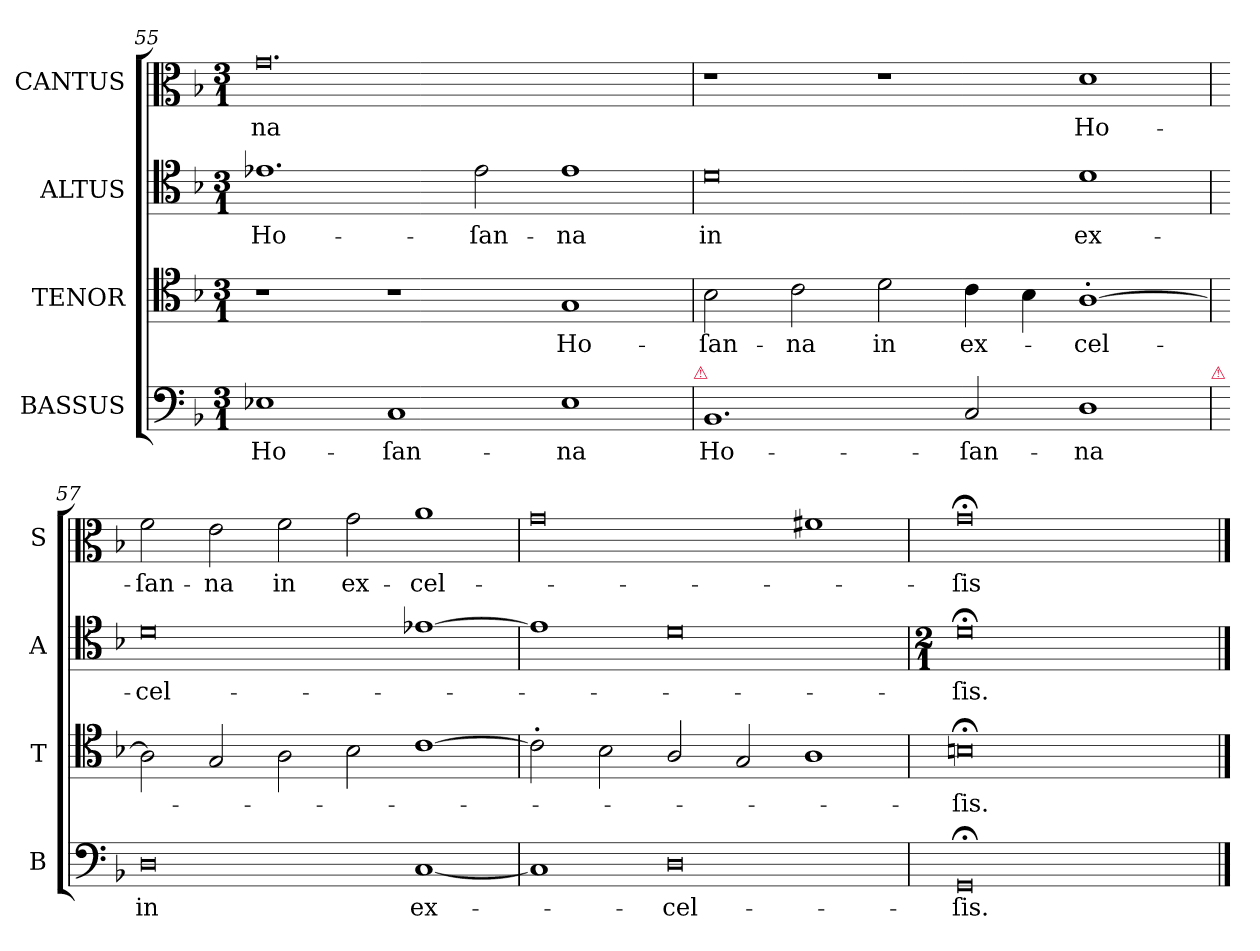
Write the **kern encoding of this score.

**kern	**text	**kern	**text	**kern	**text	**kern	**text
*part4	*part4	*part3	*part3	*part2	*part2	*part1	*part1
*staff4	*staff4	*staff3	*staff3	*staff2	*staff2	*staff1	*staff1
*I"BASSUS	*	*I"TENOR	*	*I"ALTUS	*	*I"CANTUS	*
*I'B	*	*I'T	*	*I'A	*	*I'S	*
*clefF4	*	*clefC4	*	*clefC4	*	*clefC3	*
*k[b-]	*	*k[b-]	*	*k[b-]	*	*k[b-]	*
*M3/1	*	*M3/1	*	*M3/1	*	*M3/1	*
=55	=55	=55	=55	=55	=55	=55	=55
!	!LO:LY:i	!	!	!	!LO:LY:i	!	!LO:LY:i
1E-X	Ho-	1r	.	1.e-X	Ho-	0.g	-na
!	!LO:LY:i	!	!	!	!	!	!
1C	-ſan-	1r	.	.	.	.	.
!	!	!	!	!	!LO:LY:i	!	!
.	.	.	.	2e-\	-ſan-	.	.
!	!LO:LY:i	!	!	!	!LO:LY:i	!	!
1E-	-na	1G	Ho-	1e-	-na	.	.
!LO:TX:a:color=crimson:t=⚠	!	!	!	!	!	!	!
=56	=56	=56	=56	=56	=56	=56	=56
!	!LO:LY:i	!	!	!	!	!	!
1.BB-	Ho-	2B-\	-ſan-	0d	in	1r	.
.	.	2c\	-na	.	.	.	.
.	.	2d\	in	.	.	1r	.
!	!LO:LY:i	!	!	!	!	!	!
2C/	-ſan-	4c\	ex-	.	.	.	.
.	.	4B-\	.	.	.	.	.
!	!LO:LY:i	!	!	!	!	!	!
1D	-na	[1A'	-cel-	1d	ex-	1d	Ho-
!LO:TX:a:color=crimson:t=⚠	!	!	!	!	!	!	!
=57	=57	=57	=57	=57	=57	=57	=57
0D	in	2A\]	.	0d	-cel-	2f\	-ſan-
.	.	2G/	.	.	.	2e\	-na
.	.	2A\	.	.	.	2f\	in
.	.	2B-\	.	.	.	2g\	ex-
[1C	ex-	[1c	.	[1e-X	.	1a	-cel-
=58	=58	=58	=58	=58	=58	=58	=58
1C]	.	2c']	.	1e-]	.	0g	.
.	.	2B-\	.	.	.	.	.
0D	-cel-	2A/	.	0d	.	.	.
.	.	2G/	.	.	.	.	.
.	.	1A	.	.	.	1f#X	.
=59	=59	=59	=59	=59	=59	=59	=59
*	*	*	*	*M2/1	*	*	*
0GG;<	-ſis.	0Bn;<	-ſis.	0d;	-ſis.	0g;	-ſis
1ryy	.	1ryy	.	1ryy	.	1ryy	.
==	==	==	==	==	==	==	==
*-	*-	*-	*-	*-	*-	*-	*-
